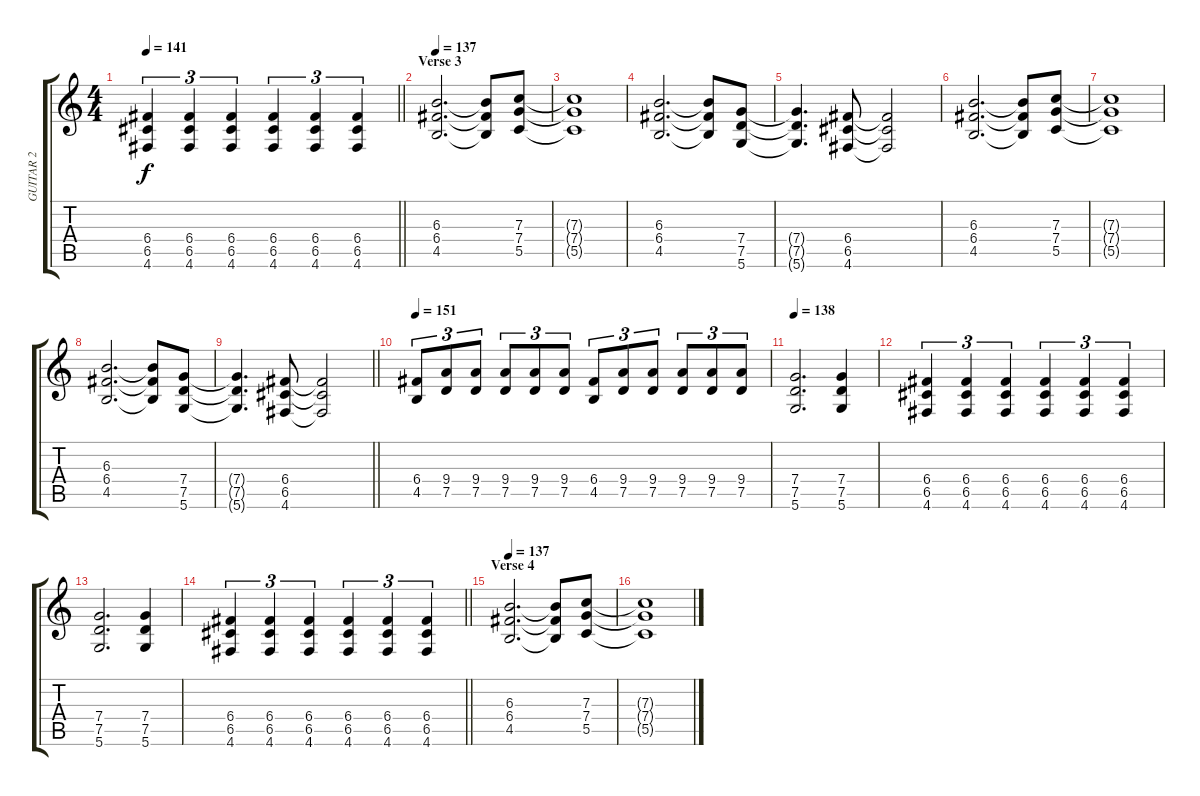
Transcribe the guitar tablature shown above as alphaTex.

\track ("GUITAR 2" "GUITAR 2") {instrument overdrivenguitar}
\staff {score tabs}
\tuning (D4 A3 F3 C3 G2 D2) {hide}
\ts (4 4)
\tempo 141
\clef g2
\barLineRight lightlight
\ks c
(6.4 6.5 4.6).4{tu (3 2) dy f} (6.4 6.5 4.6).4{tu (3 2)} (6.4 6.5 4.6).4{tu (3 2)} (6.4 6.5 4.6).4{tu (3 2)} (6.4 6.5 4.6).4{tu (3 2)} (6.4 6.5 4.6).4{tu (3 2)} |
\section ("" "Verse 3")
\tempo 137
(6.3 6.4 4.5).2{d} (6.3{t} 6.4{t} 4.5{t}).8 (7.3 7.4 5.5).8 |
(7.3{t} 7.4{t} 5.5{t}).1 |
(6.3 6.4 4.5).2{d} (6.3{t} 6.4{t} 4.5{t}).8 (7.4 7.5 5.6).8 |
(7.4{t} 7.5{t} 5.6{t}).4{d} (6.4 6.5 4.6).8 (6.4{t} 6.5{t} 4.6{t}).2 |
(6.3 6.4 4.5).2{d} (6.3{t} 6.4{t} 4.5{t}).8 (7.3 7.4 5.5).8 |
(7.3{t} 7.4{t} 5.5{t}).1 |
(6.3 6.4 4.5).2{d} (6.3{t} 6.4{t} 4.5{t}).8 (7.4 7.5 5.6).8 |
\barLineRight lightlight
(7.4{t} 7.5{t} 5.6{t}).4{d} (6.4 6.5 4.6).8 (6.4{t} 6.5{t} 4.6{t}).2 |
\tempo 151
(6.4 4.5).8{tu (3 2)} (9.4 7.5).8{tu (3 2)} (9.4 7.5).8{tu (3 2)} (9.4 7.5).8{tu (3 2)} (9.4 7.5).8{tu (3 2)} (9.4 7.5).8{tu (3 2)} (6.4 4.5).8{tu (3 2)} (9.4 7.5).8{tu (3 2)} (9.4 7.5).8{tu (3 2)} (9.4 7.5).8{tu (3 2)} (9.4 7.5).8{tu (3 2)} (9.4 7.5).8{tu (3 2)} |
\tempo 138
(7.4 7.5 5.6).2{d} (7.4 7.5 5.6).4 |
(6.4 6.5 4.6).4{tu (3 2)} (6.4 6.5 4.6).4{tu (3 2)} (6.4 6.5 4.6).4{tu (3 2)} (6.4 6.5 4.6).4{tu (3 2)} (6.4 6.5 4.6).4{tu (3 2)} (6.4 6.5 4.6).4{tu (3 2)} |
(7.4 7.5 5.6).2{d} (7.4 7.5 5.6).4 |
\barLineRight lightlight
(6.4 6.5 4.6).4{tu (3 2)} (6.4 6.5 4.6).4{tu (3 2)} (6.4 6.5 4.6).4{tu (3 2)} (6.4 6.5 4.6).4{tu (3 2)} (6.4 6.5 4.6).4{tu (3 2)} (6.4 6.5 4.6).4{tu (3 2)} |
\section ("" "Verse 4")
\tempo 137
(6.3 6.4 4.5).2{d} (6.3{t} 6.4{t} 4.5{t}).8 (7.3 7.4 5.5).8 |
(7.3{t} 7.4{t} 5.5{t}).1
